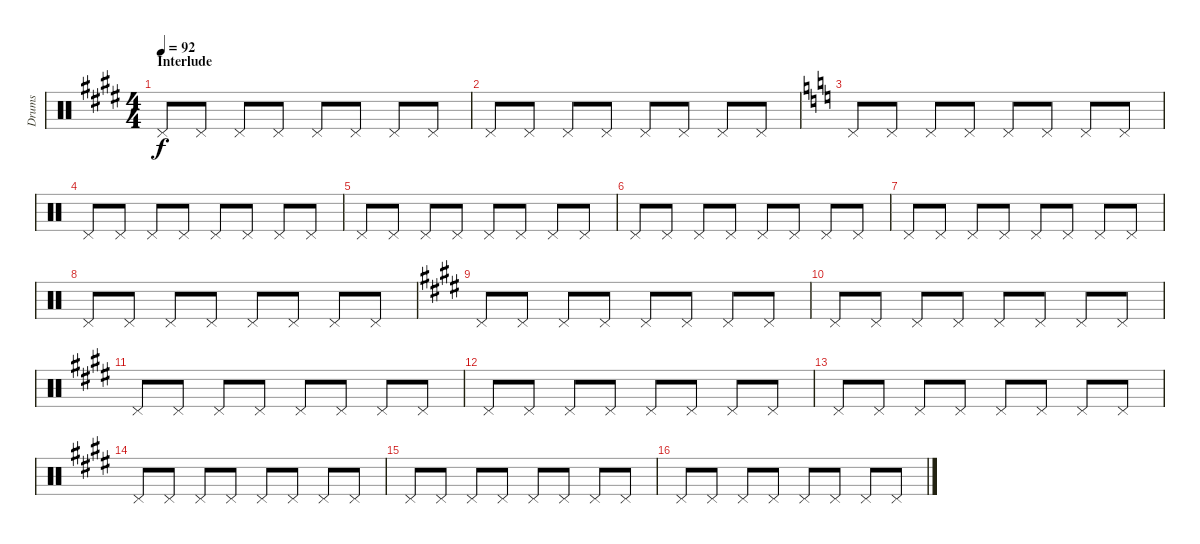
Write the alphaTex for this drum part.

\track ("Drums" "Drums") {instrument percussion}
\staff {score}
\articulation defaults
\ts (4 4)
\section ("" "Interlude")
\tempo 92
\clef neutral
\ks e "Pedal Hi-Hat (hit)".8{dy f} "Pedal Hi-Hat (hit)".8 "Pedal Hi-Hat (hit)".8 "Pedal Hi-Hat (hit)".8 "Pedal Hi-Hat (hit)".8 "Pedal Hi-Hat (hit)".8 "Pedal Hi-Hat (hit)".8 "Pedal Hi-Hat (hit)".8
|
"Pedal Hi-Hat (hit)".8 "Pedal Hi-Hat (hit)".8 "Pedal Hi-Hat (hit)".8 "Pedal Hi-Hat (hit)".8 "Pedal Hi-Hat (hit)".8 "Pedal Hi-Hat (hit)".8 "Pedal Hi-Hat (hit)".8 "Pedal Hi-Hat (hit)".8 |
\ks c "Pedal Hi-Hat (hit)".8 "Pedal Hi-Hat (hit)".8 "Pedal Hi-Hat (hit)".8 "Pedal Hi-Hat (hit)".8 "Pedal Hi-Hat (hit)".8 "Pedal Hi-Hat (hit)".8 "Pedal Hi-Hat (hit)".8 "Pedal Hi-Hat (hit)".8
|
"Pedal Hi-Hat (hit)".8 "Pedal Hi-Hat (hit)".8 "Pedal Hi-Hat (hit)".8 "Pedal Hi-Hat (hit)".8 "Pedal Hi-Hat (hit)".8 "Pedal Hi-Hat (hit)".8 "Pedal Hi-Hat (hit)".8 "Pedal Hi-Hat (hit)".8 |
"Pedal Hi-Hat (hit)".8 "Pedal Hi-Hat (hit)".8 "Pedal Hi-Hat (hit)".8 "Pedal Hi-Hat (hit)".8 "Pedal Hi-Hat (hit)".8 "Pedal Hi-Hat (hit)".8 "Pedal Hi-Hat (hit)".8 "Pedal Hi-Hat (hit)".8 |
"Pedal Hi-Hat (hit)".8 "Pedal Hi-Hat (hit)".8 "Pedal Hi-Hat (hit)".8 "Pedal Hi-Hat (hit)".8 "Pedal Hi-Hat (hit)".8 "Pedal Hi-Hat (hit)".8 "Pedal Hi-Hat (hit)".8 "Pedal Hi-Hat (hit)".8 |
"Pedal Hi-Hat (hit)".8 "Pedal Hi-Hat (hit)".8 "Pedal Hi-Hat (hit)".8 "Pedal Hi-Hat (hit)".8 "Pedal Hi-Hat (hit)".8 "Pedal Hi-Hat (hit)".8 "Pedal Hi-Hat (hit)".8 "Pedal Hi-Hat (hit)".8 |
"Pedal Hi-Hat (hit)".8 "Pedal Hi-Hat (hit)".8 "Pedal Hi-Hat (hit)".8 "Pedal Hi-Hat (hit)".8 "Pedal Hi-Hat (hit)".8 "Pedal Hi-Hat (hit)".8 "Pedal Hi-Hat (hit)".8 "Pedal Hi-Hat (hit)".8 |
\ks e "Pedal Hi-Hat (hit)".8 "Pedal Hi-Hat (hit)".8 "Pedal Hi-Hat (hit)".8 "Pedal Hi-Hat (hit)".8 "Pedal Hi-Hat (hit)".8 "Pedal Hi-Hat (hit)".8 "Pedal Hi-Hat (hit)".8 "Pedal Hi-Hat (hit)".8
|
"Pedal Hi-Hat (hit)".8 "Pedal Hi-Hat (hit)".8 "Pedal Hi-Hat (hit)".8 "Pedal Hi-Hat (hit)".8 "Pedal Hi-Hat (hit)".8 "Pedal Hi-Hat (hit)".8 "Pedal Hi-Hat (hit)".8 "Pedal Hi-Hat (hit)".8 |
"Pedal Hi-Hat (hit)".8 "Pedal Hi-Hat (hit)".8 "Pedal Hi-Hat (hit)".8 "Pedal Hi-Hat (hit)".8 "Pedal Hi-Hat (hit)".8 "Pedal Hi-Hat (hit)".8 "Pedal Hi-Hat (hit)".8 "Pedal Hi-Hat (hit)".8 |
"Pedal Hi-Hat (hit)".8 "Pedal Hi-Hat (hit)".8 "Pedal Hi-Hat (hit)".8 "Pedal Hi-Hat (hit)".8 "Pedal Hi-Hat (hit)".8 "Pedal Hi-Hat (hit)".8 "Pedal Hi-Hat (hit)".8 "Pedal Hi-Hat (hit)".8 |
"Pedal Hi-Hat (hit)".8 "Pedal Hi-Hat (hit)".8 "Pedal Hi-Hat (hit)".8 "Pedal Hi-Hat (hit)".8 "Pedal Hi-Hat (hit)".8 "Pedal Hi-Hat (hit)".8 "Pedal Hi-Hat (hit)".8 "Pedal Hi-Hat (hit)".8 |
"Pedal Hi-Hat (hit)".8 "Pedal Hi-Hat (hit)".8 "Pedal Hi-Hat (hit)".8 "Pedal Hi-Hat (hit)".8 "Pedal Hi-Hat (hit)".8 "Pedal Hi-Hat (hit)".8 "Pedal Hi-Hat (hit)".8 "Pedal Hi-Hat (hit)".8 |
"Pedal Hi-Hat (hit)".8 "Pedal Hi-Hat (hit)".8 "Pedal Hi-Hat (hit)".8 "Pedal Hi-Hat (hit)".8 "Pedal Hi-Hat (hit)".8 "Pedal Hi-Hat (hit)".8 "Pedal Hi-Hat (hit)".8 "Pedal Hi-Hat (hit)".8 |
"Pedal Hi-Hat (hit)".8 "Pedal Hi-Hat (hit)".8 "Pedal Hi-Hat (hit)".8 "Pedal Hi-Hat (hit)".8 "Pedal Hi-Hat (hit)".8 "Pedal Hi-Hat (hit)".8 "Pedal Hi-Hat (hit)".8 "Pedal Hi-Hat (hit)".8
